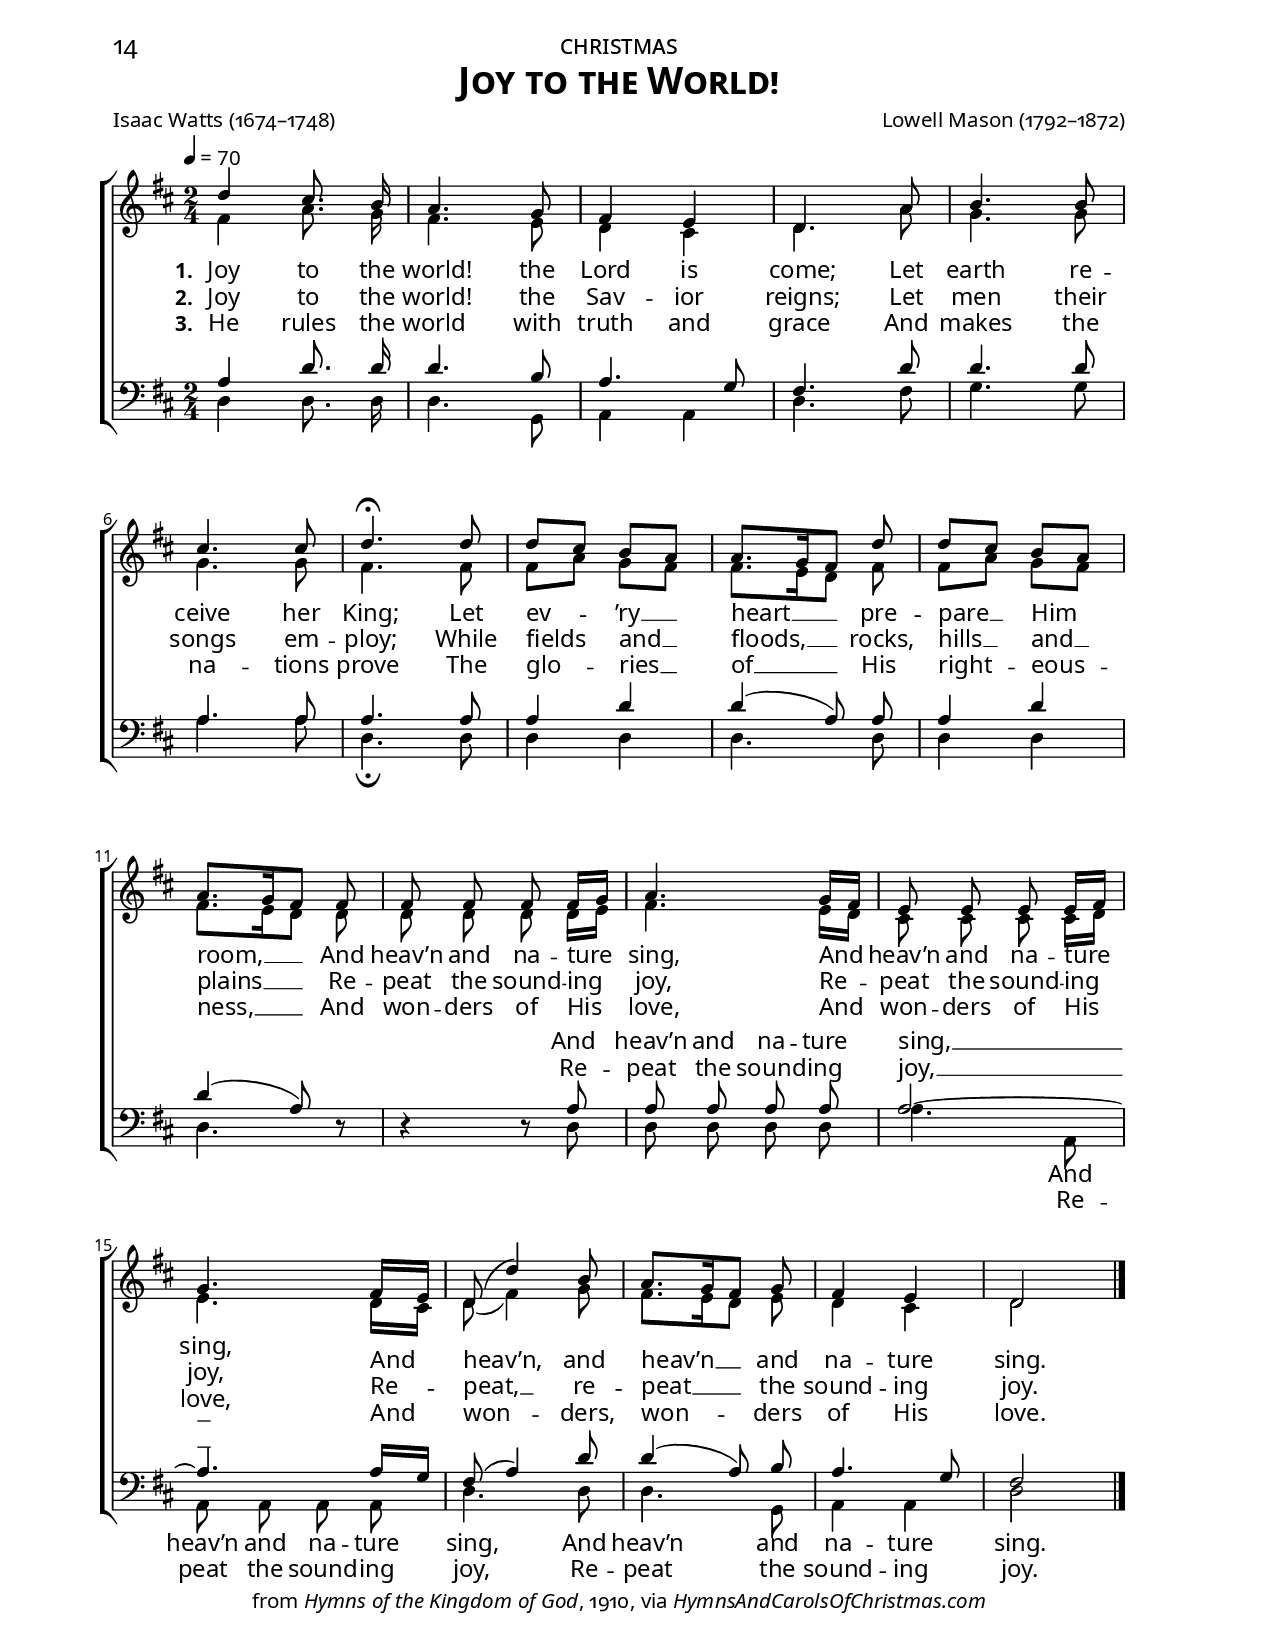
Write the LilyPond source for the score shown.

\version "2.14.2"
\include "util.ly"
\header {
  title = \markup{\override #'(font-name . "Garamond Premier Pro Semibold"){ \abs-fontsize #18 \smallCapsOldStyle"Joy to the World!"}}
  poet = \markup\oldStyleNum"Isaac Watts (1674–1748)"
  composer = \markup\oldStyleNum"Lowell Mason (1792–1872)"
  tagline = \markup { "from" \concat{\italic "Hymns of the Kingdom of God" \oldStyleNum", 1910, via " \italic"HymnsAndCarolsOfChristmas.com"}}
}
\paper {
  paper-height = 11\in
  paper-width = 8.5\in
  indent = 0\in
  %system-system-spacing = #'((basic-distance . 10) (padding . 0))
  system-system-spacing =
    #'((basic-distance . 0)
       (minimum-distance . 0)
       (padding . -5)
       (stretchability . 100))
  ragged-last-bottom = ##f
  ragged-bottom = ##f
  two-sided = ##t
  inner-margin = 1\in
  outer-margin = 0.75\in
  top-margin = 0.26\in
  bottom-margin = 0.25\in
  first-page-number = #014
  print-first-page-number = ##t
  headerLine = \markup{\override #'(font-name . "Garamond Premier Pro") \smallCapsOldStyle"christmas"}
  oddHeaderMarkup = \markup\fill-line{
     \override #'(font-name . "Garamond Premier Pro")\abs-fontsize #12.5
     \combine 
        \fill-line{"" \on-the-fly #print-page-number-check-first
        \oldStylePageNum""
        }
        \fill-line{\headerLine}
  }
  evenHeaderMarkup = \markup {
     \override #'(font-name . "Garamond Premier Pro")\abs-fontsize #12.5
     \combine
        \on-the-fly #print-page-number-check-first
        \oldStylePageNum""
        \fill-line{\headerLine}
  }
}
#(set-global-staff-size 18) \paper{ #(define fonts (make-pango-font-tree "Garamond Premier Pro" "Garamond Premier Pro" "Garamond Premier Pro" (/ 18 20))) }
global = {
  \key d \major
  \time 2/4
  \autoBeamOff
  \override DynamicLineSpanner #'staff-padding = #0.0
  \override DynamicLineSpanner #'Y-extent = #'(0.5 . 1)
}

sopMusic = \relative c'' {
  \tempo 4 = 70
  d4 cis8.\noBeam b16 |
  a4. g8 |
  fis4 e |
  d4. a'8 |
  b4. b8 | \break
  
  cis4. cis8 |
  d4.\fermata d8 |
  d[ cis] b[ a] |
  a8.[ g16 fis8] d' |
  d[ cis] b[ a] | \break
  
  a8.[ g16 fis8] fis |
  fis\noBeam fis\noBeam fis\noBeam fis16[ g] |
  a4. g16[ fis] |
  e8\noBeam e\noBeam e\noBeam e16[ fis] | \break
  
  g4. fis16[ e] |
  d8( d'4) b8 |
  a8.[ g16 fis8] g |
  fis4 e |
  d2 \bar "|."
}
sopWords = \lyricmode {
  
}

altoMusic = \relative c' {
  fis4 a8.\noBeam g16 |
  fis4. e8 |
  d4 cis |
  d4. a'8 |
  g4. g8 |
  
  g4. g8 |
  fis4. fis8 |
  fis8[ a] g[ fis] |
  fis8.[ e16 d8] fis |
  fis[ a] g[ fis] |
  
  fis8.[ e16 d8] d |
  d\noBeam d\noBeam d\noBeam d16[ e] |
  fis4. e16[ d] |
  cis8\noBeam cis\noBeam cis\noBeam cis16[ d] |
  
  e4. d16[ cis] |
  d8( fis4) g8 |
  fis8.[ e16 d8] e8 |
  d4 cis |
  d2
}
altoWords = \lyricmode {
  \dropLyricsV
  \set stanza = #"1. "
  Joy to the world! the Lord is come; Let earth re -- ceive her King; Let ev -- ’ry __ heart __ pre -- pare __ Him
  \raiseLyrics
  room, __
  And heav’n and na -- ture sing,
  And heav’n and na -- ture sing,
  \dropLyricsXV
  And heav’n, and heav’n __ and na -- ture sing.
}
altoWordsII = \lyricmode {
  \dropLyricsV
  \set stanza = #"2. "
  Joy to the world! the Sav -- ior reigns; Let men their songs em -- ploy;
  While fields and __ floods, __ rocks, hills __ and __
  \raiseLyrics
  plains __
  
  Re -- peat the sound -- ing joy,
  Re -- peat the sound -- ing joy,
  \dropLyricsXV
  Re -- peat, __ re -- peat __ the sound -- ing joy.
}
altoWordsIII = \lyricmode {
  \dropLyricsV
  \set stanza = #"3. "
  He rules the world with truth and grace And makes the na -- tions prove The glo -- ries __ of __ His right -- eous --
  \raiseLyrics
  ness, __
  
  And won -- ders of His love,  
  And won -- ders of His love,
  \dropLyricsXV
  And won -- ders, won -- ders of His love.
}
altoWordsIV = \lyricmode {
}

tenorMusic = \relative c' {
  a4 d8.\noBeam d16 |
  d4. b8 |
  a4. g8 |
  fis4. d'8 |
  d4. d8 |
  
  a4. a8 |
  a4. a8 |
  a4 d |
  d( a8)\noBeam a8 |
  a4 d |
  
  d( a8) d,\rest |
  d4\rest d8\rest a' |
  a\noBeam a\noBeam a\noBeam a\noBeam |
  a2~ |
  
  a4. a16[ g] |
  fis8( a4) d8 |
  d4( a8)\noBeam b |
  a4. g8 |
  fis2
}
tenorWords = \lyricmode {
  \repeat unfold 22 { \skip 1 }
  And heav’n and na -- ture sing, __
}
tenorWordsII = \lyricmode {
  \repeat unfold 22 { \skip 1 }
  Re -- peat the sound -- ing joy, __
}
tenorWordsIII = \lyricmode {
  \repeat unfold 22 { \skip 1 }
  And won -- ders of His love, __
}

bassMusic = \relative c {
  d4 d8.\noBeam d16 |
  d4. g,8 |
  a4 a |
  d4. fis8 |
  g4. g8 |
  
  a4. a8 |
  d,4.\fermata d8 |
  d4 d |
  d4. d8 |
  d4 d |
  
  d4. s8 |
  s4. d8 |
  d\noBeam d\noBeam d\noBeam d\noBeam |
  a'4. a,8 |
  
  a8\noBeam a\noBeam a\noBeam a\noBeam |
  d4. d8 |
  d4. g,8 |
  a4 a |
  d2
}
bassWords = \lyricmode {
  \repeat unfold 28 { \skip 1 }
  And heav’n and na -- ture sing,
  And heav’n and na -- ture sing.
}
bassWordsII = \lyricmode {
  \repeat unfold 28 { \skip 1 }
  Re -- peat the sound -- ing joy,
  Re -- peat the sound -- ing joy.
}
bassWordsIII = \lyricmode {
  \repeat unfold 28 { \skip 1 }
  And won -- ders of His love,
  And won -- ders of His love.
}

\score {
  <<
   \new ChoirStaff <<
%    \new Lyrics = sopranos \with { \override VerticalAxisGroup #'nonstaff-relatedstaff-spacing = #'((basic-distance . 1)) }
    \new Staff = women <<
      \new Voice = "sopranos" { \voiceOne << \global \sopMusic >> }
      \new Voice = "altos" { \voiceTwo << \global \altoMusic >> }
    >>
    \new Lyrics \with { alignAboveContext = #"women" \override VerticalAxisGroup #'nonstaff-relatedstaff-spacing = #'((basic-distance . 1))} \lyricsto "sopranos" \sopWords
    \new Lyrics = "altosIV"  \with { alignBelowContext = #"women" } \lyricsto "altos" \altoWordsIV
    \new Lyrics = "altosIII"  \with { alignBelowContext = #"women" } \lyricsto "altos" \altoWordsIII
    \new Lyrics = "altosII"  \with { alignBelowContext = #"women" } \lyricsto "altos" \altoWordsII
    \new Lyrics = "altos"  \with { alignBelowContext = #"women" \override VerticalAxisGroup #'nonstaff-relatedstaff-spacing = #'((basic-distance . 1))} \lyricsto "altos" \altoWords
   \new Staff = men <<
      \clef bass
      \new Voice = "tenors" { \voiceOne << \global \tenorMusic >> }
      \new Voice = "basses" { \voiceTwo << \global \bassMusic >> }
    >>
    \new Lyrics \with { alignAboveContext = #"men" \override VerticalAxisGroup #'nonstaff-relatedstaff-spacing = #'((basic-distance . 1)) } \lyricsto "tenors" \tenorWords
    \new Lyrics \with { alignAboveContext = #"men" \override VerticalAxisGroup #'nonstaff-relatedstaff-spacing = #'((basic-distance . 1)) } \lyricsto "tenors" \tenorWordsII
%    \new Lyrics \with { alignAboveContext = #"men" \override VerticalAxisGroup #'nonstaff-relatedstaff-spacing = #'((basic-distance . 1)) } \lyricsto "tenors" \tenorWordsIII
%    \new Lyrics \with { alignBelowContext = #"men" \override VerticalAxisGroup #'nonstaff-relatedstaff-spacing = #'((basic-distance . 1)) } \lyricsto "basses" \bassWordsIII
    \new Lyrics \with { alignBelowContext = #"men" \override VerticalAxisGroup #'nonstaff-relatedstaff-spacing = #'((basic-distance . 1)) } \lyricsto "basses" \bassWordsII
    \new Lyrics \with { alignBelowContext = #"men" \override VerticalAxisGroup #'nonstaff-relatedstaff-spacing = #'((basic-distance . 1)) } \lyricsto "basses" \bassWords
  >>
%    \new PianoStaff << \new Staff { \new Voice { \pianoRH } } \new Staff { \clef "bass" \pianoLH } >>
  >>
  \layout {
  \context {
    \Lyrics
    \override LyricText #'font-size = #1.3
  }
    \context {
      \Score
      %\override SpacingSpanner #'base-shortest-duration = #(ly:make-moment 1 8)
      %\override SpacingSpanner #'common-shortest-duration = #(ly:make-moment 1 4)
    }
    \context {
      % Remove all empty staves
      % \Staff \RemoveEmptyStaves \override VerticalAxisGroup #'remove-first = ##t
    }
    \context {
      \Lyrics
      \override LyricText #'X-offset = #center-on-word
    }
  }
}

